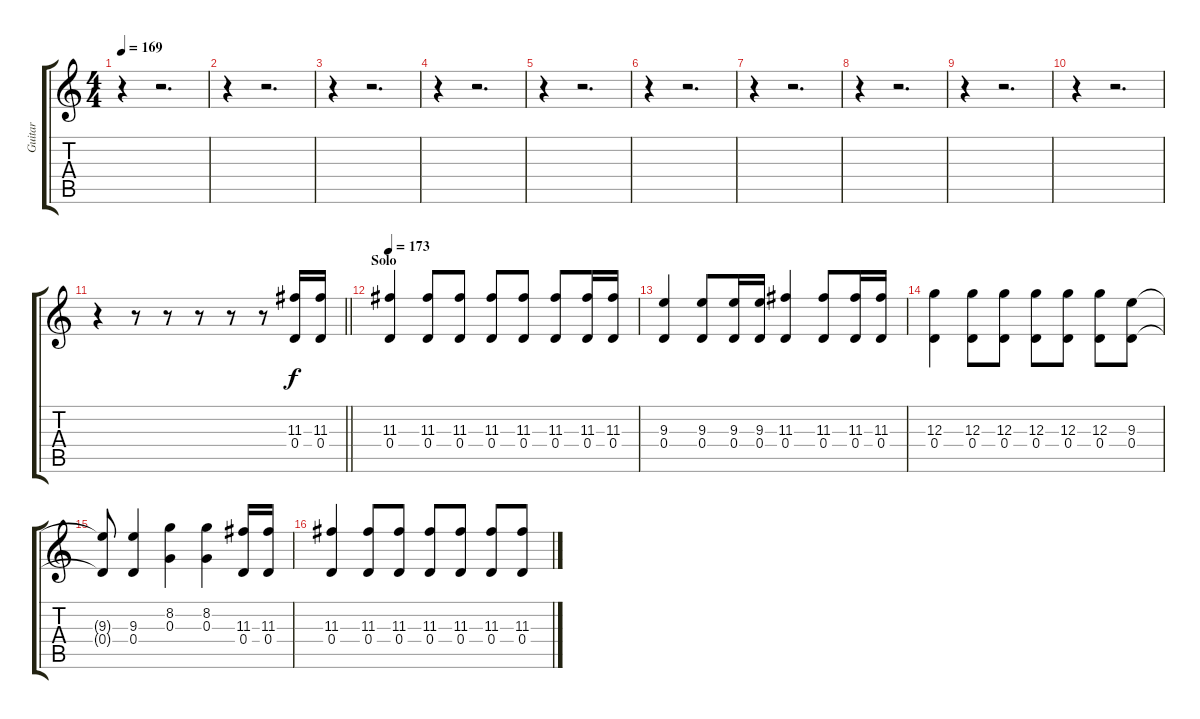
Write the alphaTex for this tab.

\track ("Guitar" "Guitar") {instrument distortionguitar}
\staff {score tabs}
\tuning (E4 B3 G3 D3 A2 E2) {hide}
\ts (4 4)
\tempo 169
\clef g2
\ks c
r.4{dy f} r.2{d} |
r.4 r.2{d} |
r.4 r.2{d} |
r.4 r.2{d} |
r.4 r.2{d} |
r.4 r.2{d} |
r.4 r.2{d} |
r.4 r.2{d} |
r.4 r.2{d} |
r.4 r.2{d} |
\barLineRight lightlight
r.4 r.8 r.8 r.8 r.8 r.8 (11.3 0.4).16 (11.3 0.4).16 |
\section ("" "Solo")
\tempo 173
(11.3 0.4).4 (11.3 0.4).8 (11.3 0.4).8 (11.3 0.4).8 (11.3 0.4).8 (11.3 0.4).8 (11.3 0.4).16 (11.3 0.4).16 |
(9.3 0.4).4 (9.3 0.4).8 (9.3 0.4).16 (9.3 0.4).16 (11.3 0.4).4 (11.3 0.4).8 (11.3 0.4).16 (11.3 0.4).16 |
(12.3 0.4).4 (12.3 0.4).8 (12.3 0.4).8 (12.3 0.4).8 (12.3 0.4).8 (12.3 0.4).8 (9.3 0.4).8 |
(9.3{t} 0.4{t}).8 (9.3 0.4).4 (8.2 0.3).4 (8.2 0.3).4 (11.3 0.4).16 (11.3 0.4).16 |
(11.3 0.4).4 (11.3 0.4).8 (11.3 0.4).8 (11.3 0.4).8 (11.3 0.4).8 (11.3 0.4).8 (11.3 0.4).8
